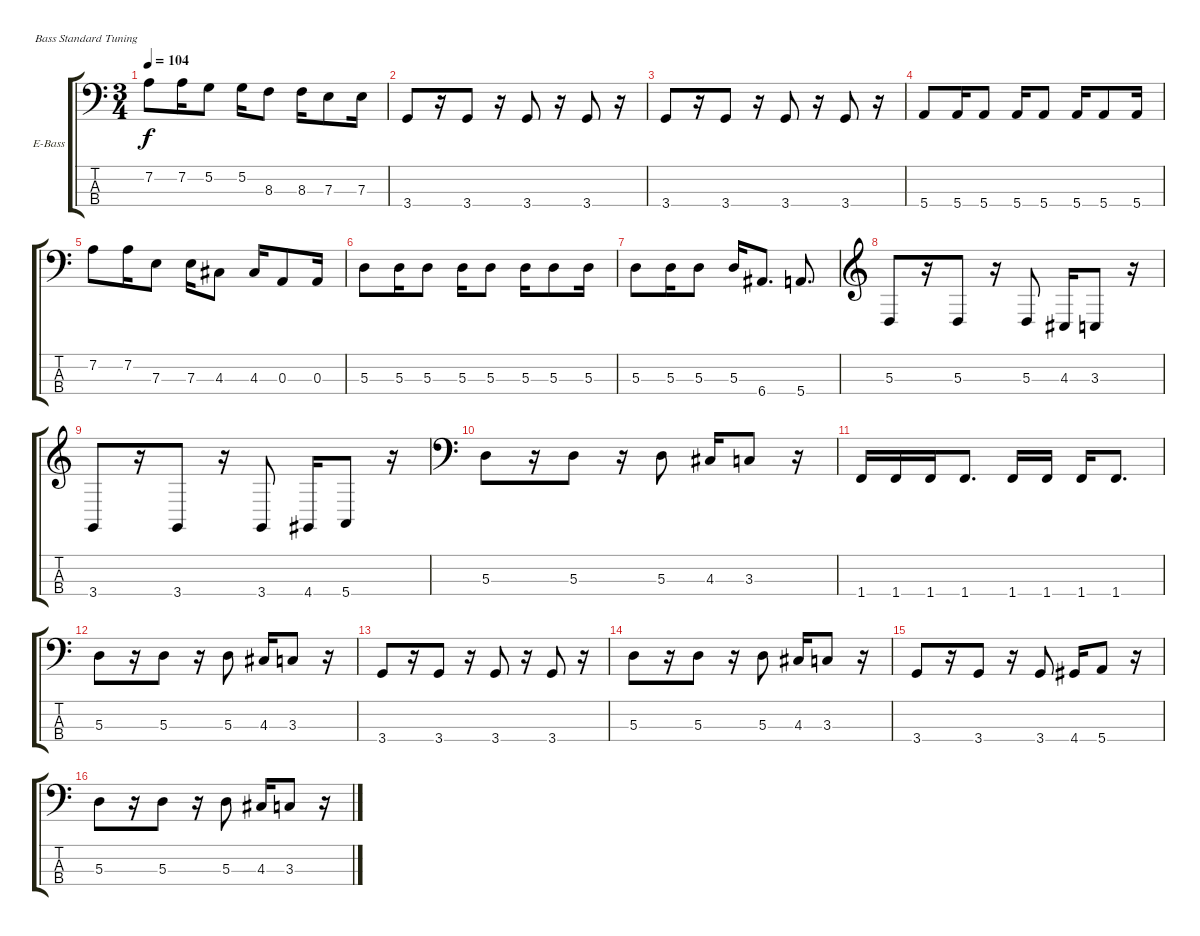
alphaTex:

\bracketExtendMode groupsimilarinstruments
\firstSystemTrackNameOrientation horizontal
\otherSystemsTrackNameOrientation horizontal
\track ("Electric Bass" "E-Bass") {instrument electricbassfinger}
\staff {score tabs}
\tuning (G2 D2 A1 E1)
\ts (3 4)
\tempo 104
\clef f4
\ks c
7.2.8{dy f} 7.2.16 5.2.8 5.2.16 8.3.8 8.3.16 7.3.8 7.3.16 |
3.4.8 r.16 3.4.8 r.16 3.4.8 r.16 3.4.8 r.16 |
3.4.8 r.16 3.4.8 r.16 3.4.8 r.16 3.4.8 r.16 |
5.4.8 5.4.16 5.4.8 5.4.16 5.4.8 5.4.16 5.4.8 5.4.16 |
7.2.8 7.2.16 7.3.8 7.3.16 4.3.8 4.3.16 0.3.8 0.3.16 |
5.3.8 5.3.16 5.3.8 5.3.16 5.3.8 5.3.16 5.3.8 5.3.16 |
5.3.8 5.3.16 5.3.8 5.3.16 6.4.8{d} 5.4.8{d} |
\clef g2
5.3.8 r.16 5.3.8 r.16 5.3.8 4.3.16 3.3.8 r.16 |
3.4.8 r.16 3.4.8 r.16 3.4.8 4.4.16 5.4.8 r.16 |
\clef f4
5.3.8 r.16 5.3.8 r.16 5.3.8 4.3.16 3.3.8 r.16 |
1.4.16 1.4.16 1.4.16 1.4.8{d} 1.4.16 1.4.16 1.4.16 1.4.8{d} |
5.3.8 r.16 5.3.8 r.16 5.3.8 4.3.16 3.3.8 r.16 |
3.4.8 r.16 3.4.8 r.16 3.4.8 r.16 3.4.8 r.16 |
5.3.8 r.16 5.3.8 r.16 5.3.8 4.3.16 3.3.8 r.16 |
3.4.8 r.16 3.4.8 r.16 3.4.8 4.4.16 5.4.8 r.16 |
5.3.8 r.16 5.3.8 r.16 5.3.8 4.3.16 3.3.8 r.16
